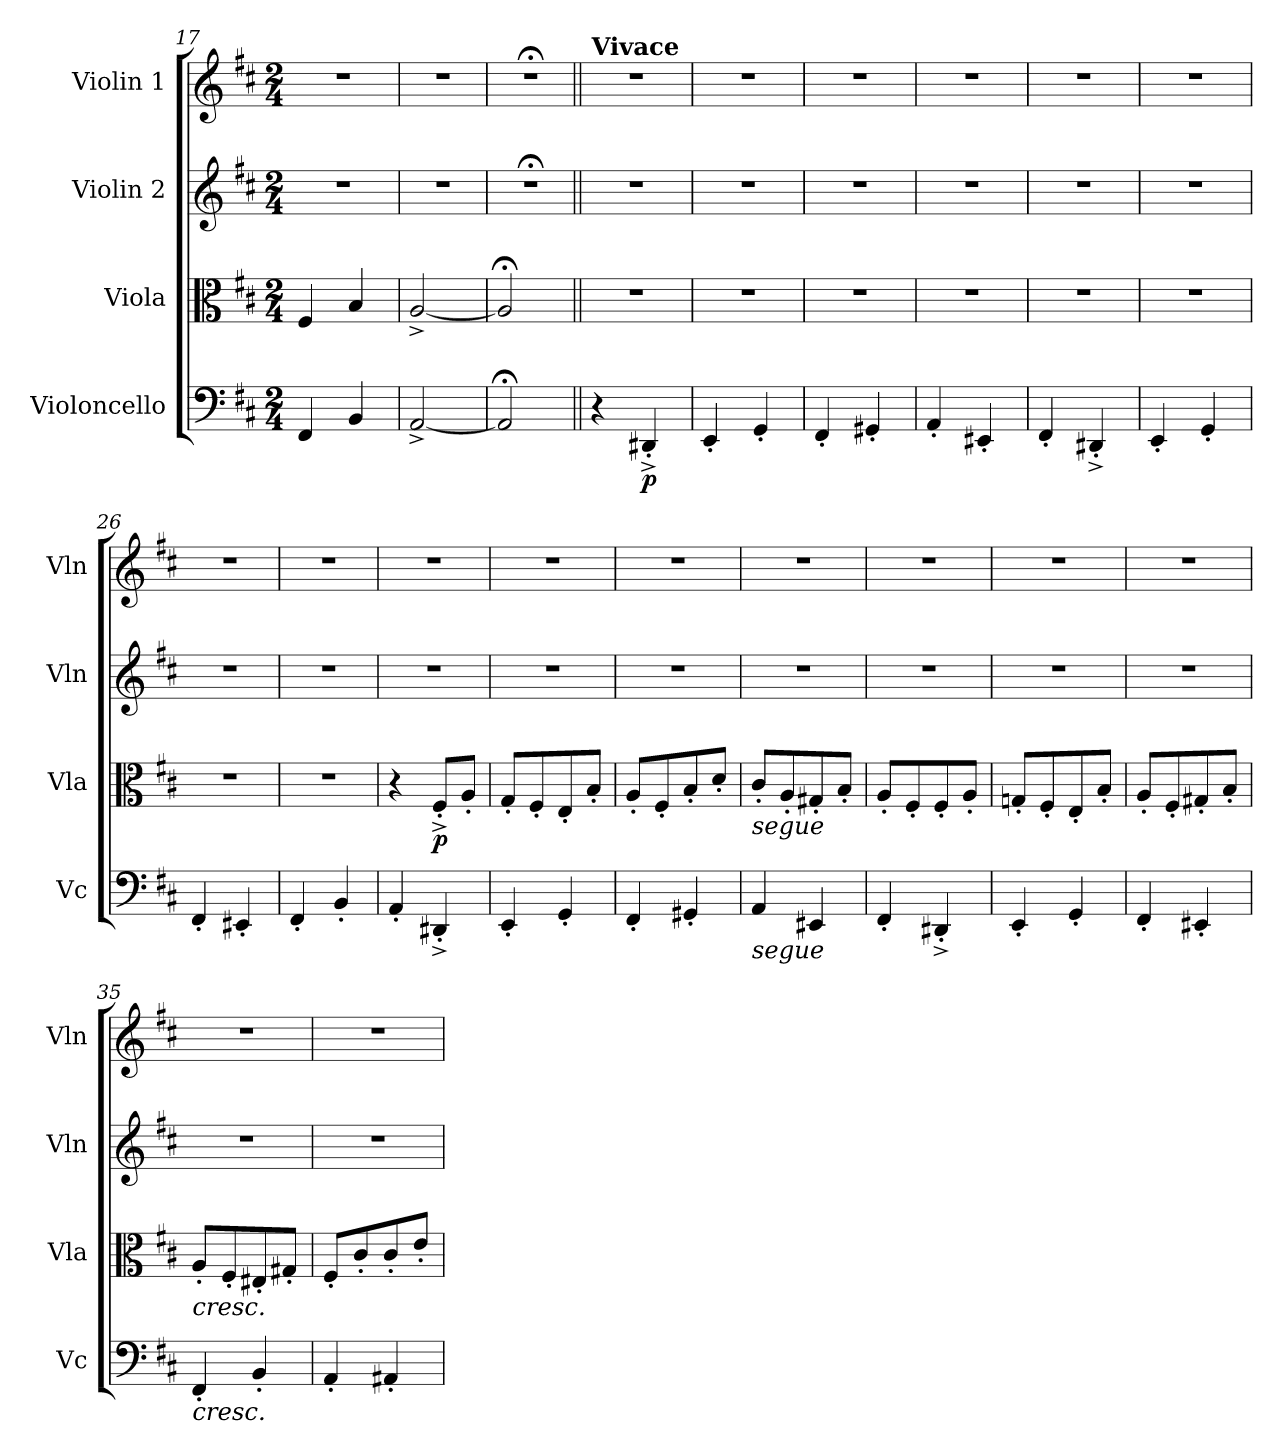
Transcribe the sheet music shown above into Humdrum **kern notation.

**kern	**dynam	**kern	**dynam	**kern	**kern
*part4	*part4	*part3	*part3	*part2	*part1
*staff4	*staff4	*staff3	*staff3	*staff2	*staff1
*I"Violoncello	*	*I"Viola	*	*I"Violin 2	*I"Violin 1
*I'Vc	*	*I'Vla	*	*I'Vln	*I'Vln
*clefF4	*	*clefC3	*	*clefG2	*clefG2
*k[f#c#]	*	*k[f#c#]	*	*k[f#c#]	*k[f#c#]
*M2/4	*	*M2/4	*	*M2/4	*M2/4
=17	=17	=17	=17	=17	=17
4FF#/	.	4F#/	.	2r	2r
4BB/	.	4B/	.	.	.
=18	=18	=18	=18	=18	=18
[2AA^>/	.	[2A^>/	.	2r	2r
=19	=19	=19	=19	=19	=19
2AA;</]	.	2A;</]	.	2r;<	2r;<
=20||	=20||	=20||	=20||	=20||	=20||
*	*	*	*	*	*MM216
!	!	!	!	!	!LO:TX:a:B:t=Vivace
4r	.	2r	.	2r	2r
!	!LO:DY:b	!	!	!	!
4DD#X'^>/	p	.	.	.	.
=21	=21	=21	=21	=21	=21
4EE'/	.	2r	.	2r	2r
4GG'/	.	.	.	.	.
=22	=22	=22	=22	=22	=22
4FF#'/	.	2r	.	2r	2r
4GG#X'/	.	.	.	.	.
!!LO:LB:g=z
=23	=23	=23	=23	=23	=23
4AA'/	.	2r	.	2r	2r
4EE#X'/	.	.	.	.	.
=24	=24	=24	=24	=24	=24
4FF#'/	.	2r	.	2r	2r
4DD#X'^>/	.	.	.	.	.
=25	=25	=25	=25	=25	=25
4EE'/	.	2r	.	2r	2r
4GG'/	.	.	.	.	.
=26	=26	=26	=26	=26	=26
4FF#'/	.	2r	.	2r	2r
4EE#X'/	.	.	.	.	.
=27	=27	=27	=27	=27	=27
4FF#'/	.	2r	.	2r	2r
4BB'/	.	.	.	.	.
=28	=28	=28	=28	=28	=28
4AA'/	.	4r	.	2r	2r
!	!	!	!LO:DY:b	!	!
4DD#X'^>/	.	8F#'^>/L	p	.	.
.	.	8A'/J	.	.	.
=29	=29	=29	=29	=29	=29
4EE'/	.	8G'/L	.	2r	2r
.	.	8F#'/	.	.	.
4GG'/	.	8E'/	.	.	.
.	.	8B'/J	.	.	.
=30	=30	=30	=30	=30	=30
4FF#'/	.	8A'/L	.	2r	2r
.	.	8F#'/	.	.	.
4GG#X'/	.	8B'/	.	.	.
.	.	8d'/J	.	.	.
=31	=31	=31	=31	=31	=31
!	!	!LO:TX:b:i:t=segue	!	!	!
!LO:TX:b:i:t=segue	!	!	!	!	!
4AA/	.	8c#'/L	.	2r	2r
.	.	8A'/	.	.	.
4EE#X/	.	8G#X'/	.	.	.
.	.	8B'/J	.	.	.
=32	=32	=32	=32	=32	=32
4FF#'/	.	8A'/L	.	2r	2r
.	.	8F#'/	.	.	.
4DD#X'^>/	.	8F#'/	.	.	.
.	.	8A'/J	.	.	.
=33	=33	=33	=33	=33	=33
4EE'/	.	8Gn'/L	.	2r	2r
.	.	8F#'/	.	.	.
4GG'/	.	8E'/	.	.	.
.	.	8B'/J	.	.	.
!!LO:LB:g=z
=34	=34	=34	=34	=34	=34
4FF#'/	.	8A'/L	.	2r	2r
.	.	8F#'/	.	.	.
4EE#X'/	.	8G#X'/	.	.	.
.	.	8B'/J	.	.	.
=35	=35	=35	=35	=35	=35
!	!	!LO:TX:b:i:t=cresc.	!	!	!
!LO:TX:b:i:t=cresc.	!	!	!	!	!
4FF#'/	.	8A'/L	.	2r	2r
.	.	8F#'/	.	.	.
4BB'/	.	8E#X'/	.	.	.
.	.	8G#X'/J	.	.	.
=36	=36	=36	=36	=36	=36
4AA'/	.	8F#'/L	.	2r	2r
.	.	8c#'/	.	.	.
4AA#X'/	.	8c#'/	.	.	.
.	.	8e'/J	.	.	.
=	=	=	=	=	=
*-	*-	*-	*-	*-	*-
